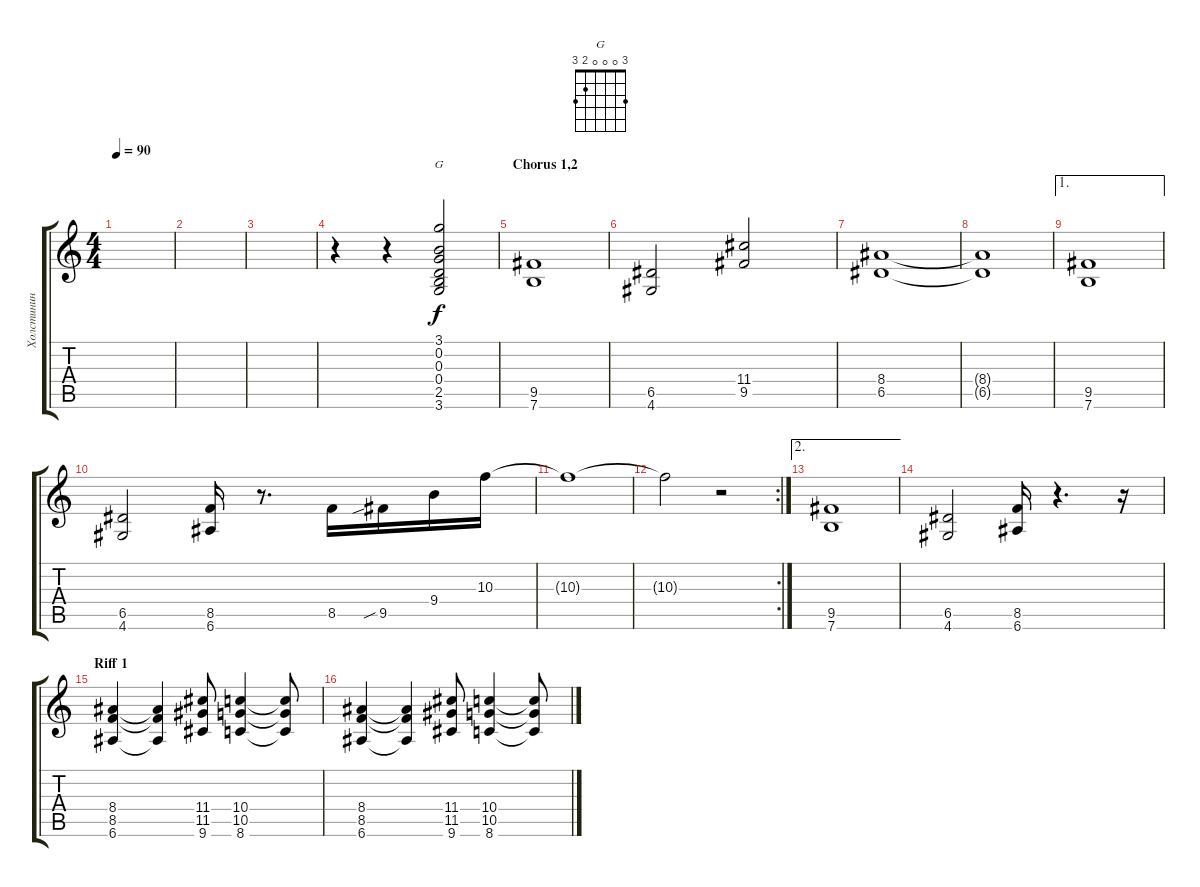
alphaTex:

\track ("Холстинин" "Холстинин") {instrument overdrivenguitar}
\staff {score tabs}
\tuning (E4 B3 G3 D3 A2 E2) {hide}
\chord ("G" 3 0 0 0 2 3)
\ts (4 4)
\tempo 90
\clef g2
\ks c
|
|
|
r.4 r.4 (3.1 0.2 0.3 0.4 2.5 3.6).2{ch "G" instrument guitarfretnoise} |
\section ("" "Chorus 1,2")
(9.5 7.6).1{volume 10 instrument overdrivenguitar} |
(6.5 4.6).2 (11.4 9.5).2 |
(8.4 6.5).1 |
(8.4{t} 6.5{t}).1 |
\ae 1
(9.5 7.6).1 |
(6.5 4.6).2 (8.5 6.6).16 r.8{d} 8.5.16 9.5{sib}.16 9.4.16 10.3.16 |
10.3{t}.1 |
\rc 2
10.3{t}.2 r.2 |
\ae 2
(9.5 7.6).1 |
(6.5 4.6).2 (8.5 6.6).16 r.4{d} r.16 |
\section ("" "Riff 1")
(8.4 8.5 6.6).4 (8.4{t} 8.5{t} 6.6{t}).4 (11.4 11.5 9.6).8 (10.4 10.5 8.6).4 (10.4{t} 10.5{t} 8.6{t}).8 |
(8.4 8.5 6.6).4 (8.4{t} 8.5{t} 6.6{t}).4 (11.4 11.5 9.6).8 (10.4 10.5 8.6).4 (10.4{t} 10.5{t} 8.6{t}).8
